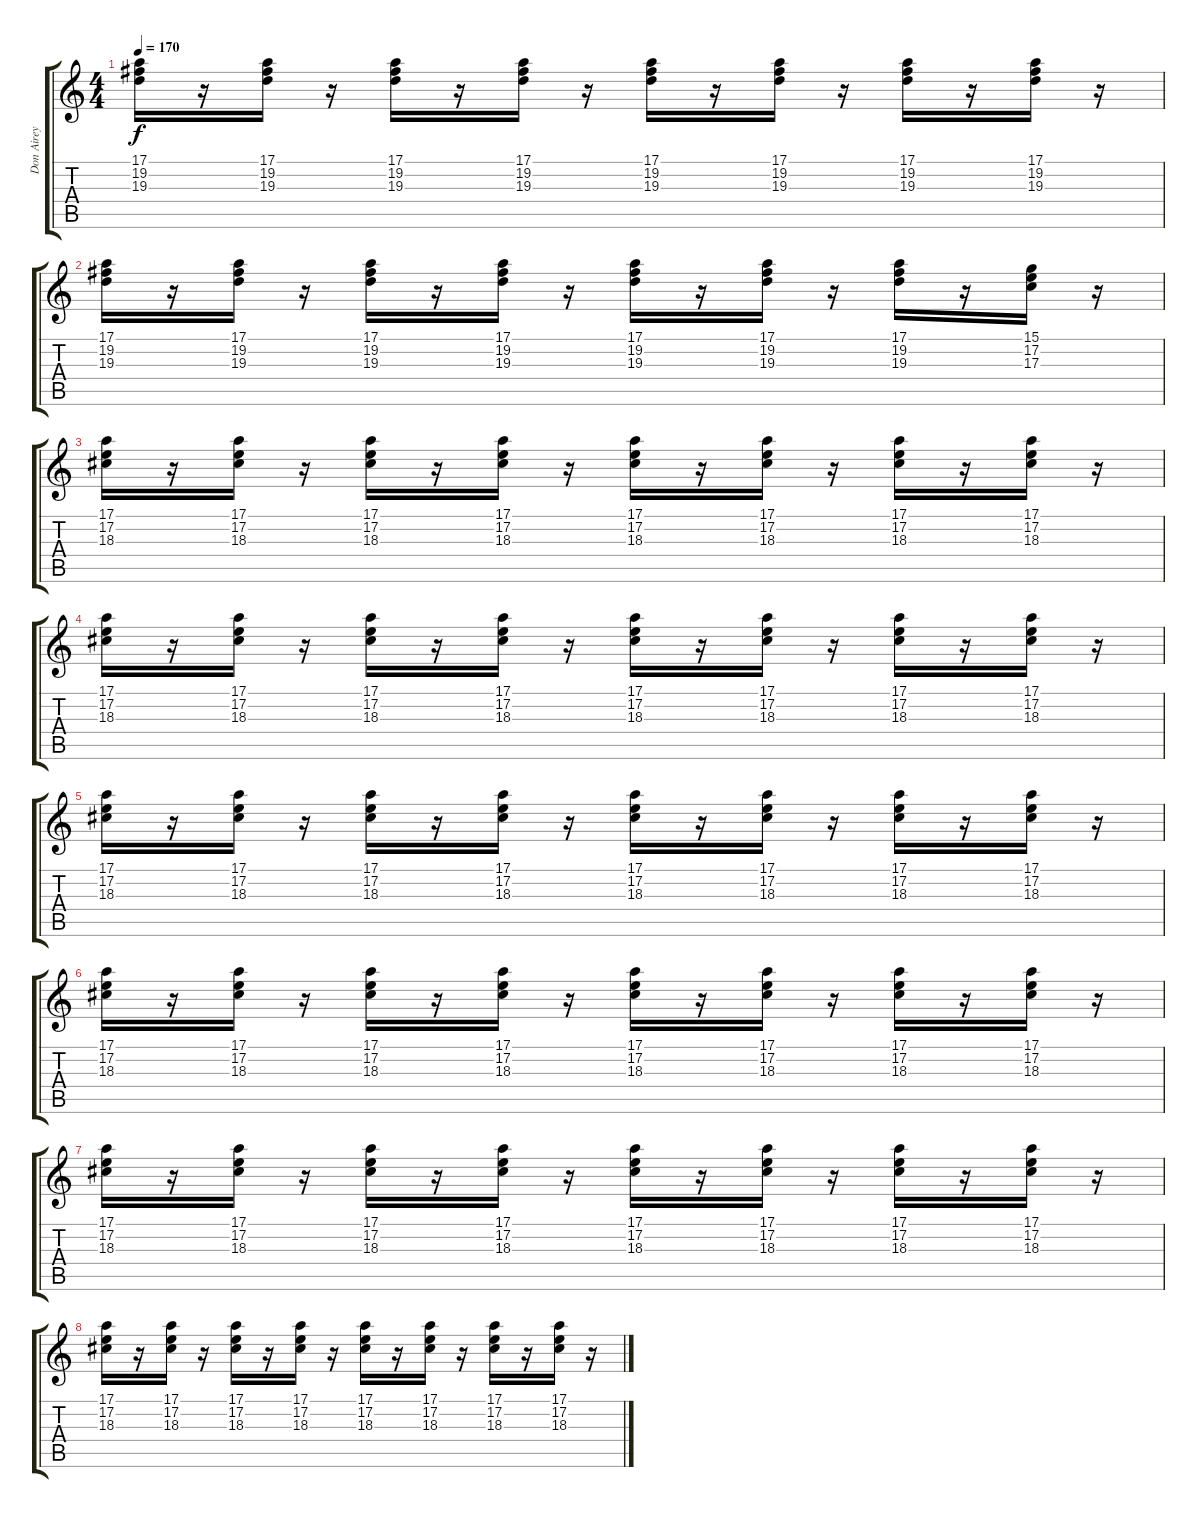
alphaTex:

\track ("Don Airey - Right Hand" "Don Airey ") {instrument drawbarorgan}
\staff {score tabs}
\tuning (E4 B3 G3 D3 A2 E2) {hide}
\ts (4 4)
\tempo 170
\clef g2
\ks c
(17.1 19.2 19.3).16{dy f} r.16 (17.1 19.2 19.3).16 r.16 (17.1 19.2 19.3).16 r.16 (17.1 19.2 19.3).16 r.16 (17.1 19.2 19.3).16 r.16 (17.1 19.2 19.3).16 r.16 (17.1 19.2 19.3).16 r.16 (17.1 19.2 19.3).16 r.16 |
(17.1 19.2 19.3).16 r.16 (17.1 19.2 19.3).16 r.16 (17.1 19.2 19.3).16 r.16 (17.1 19.2 19.3).16 r.16 (17.1 19.2 19.3).16 r.16 (17.1 19.2 19.3).16 r.16 (17.1 19.2 19.3).16 r.16 (15.1 17.2 17.3).16 r.16 |
(17.1 17.2 18.3).16 r.16 (17.1 17.2 18.3).16 r.16 (17.1 17.2 18.3).16 r.16 (17.1 17.2 18.3).16 r.16 (17.1 17.2 18.3).16 r.16 (17.1 17.2 18.3).16 r.16 (17.1 17.2 18.3).16 r.16 (17.1 17.2 18.3).16 r.16 |
(17.1 17.2 18.3).16 r.16 (17.1 17.2 18.3).16 r.16 (17.1 17.2 18.3).16 r.16 (17.1 17.2 18.3).16 r.16 (17.1 17.2 18.3).16 r.16 (17.1 17.2 18.3).16 r.16 (17.1 17.2 18.3).16 r.16 (17.1 17.2 18.3).16 r.16 |
(17.1 17.2 18.3).16 r.16 (17.1 17.2 18.3).16 r.16 (17.1 17.2 18.3).16 r.16 (17.1 17.2 18.3).16 r.16 (17.1 17.2 18.3).16 r.16 (17.1 17.2 18.3).16 r.16 (17.1 17.2 18.3).16 r.16 (17.1 17.2 18.3).16 r.16 |
(17.1 17.2 18.3).16 r.16 (17.1 17.2 18.3).16 r.16 (17.1 17.2 18.3).16 r.16 (17.1 17.2 18.3).16 r.16 (17.1 17.2 18.3).16 r.16 (17.1 17.2 18.3).16 r.16 (17.1 17.2 18.3).16 r.16 (17.1 17.2 18.3).16 r.16 |
(17.1 17.2 18.3).16 r.16 (17.1 17.2 18.3).16 r.16 (17.1 17.2 18.3).16 r.16 (17.1 17.2 18.3).16 r.16 (17.1 17.2 18.3).16 r.16 (17.1 17.2 18.3).16 r.16 (17.1 17.2 18.3).16 r.16 (17.1 17.2 18.3).16 r.16 |
(17.1 17.2 18.3).16 r.16 (17.1 17.2 18.3).16 r.16 (17.1 17.2 18.3).16 r.16 (17.1 17.2 18.3).16 r.16 (17.1 17.2 18.3).16 r.16 (17.1 17.2 18.3).16 r.16 (17.1 17.2 18.3).16 r.16 (17.1 17.2 18.3).16 r.16
